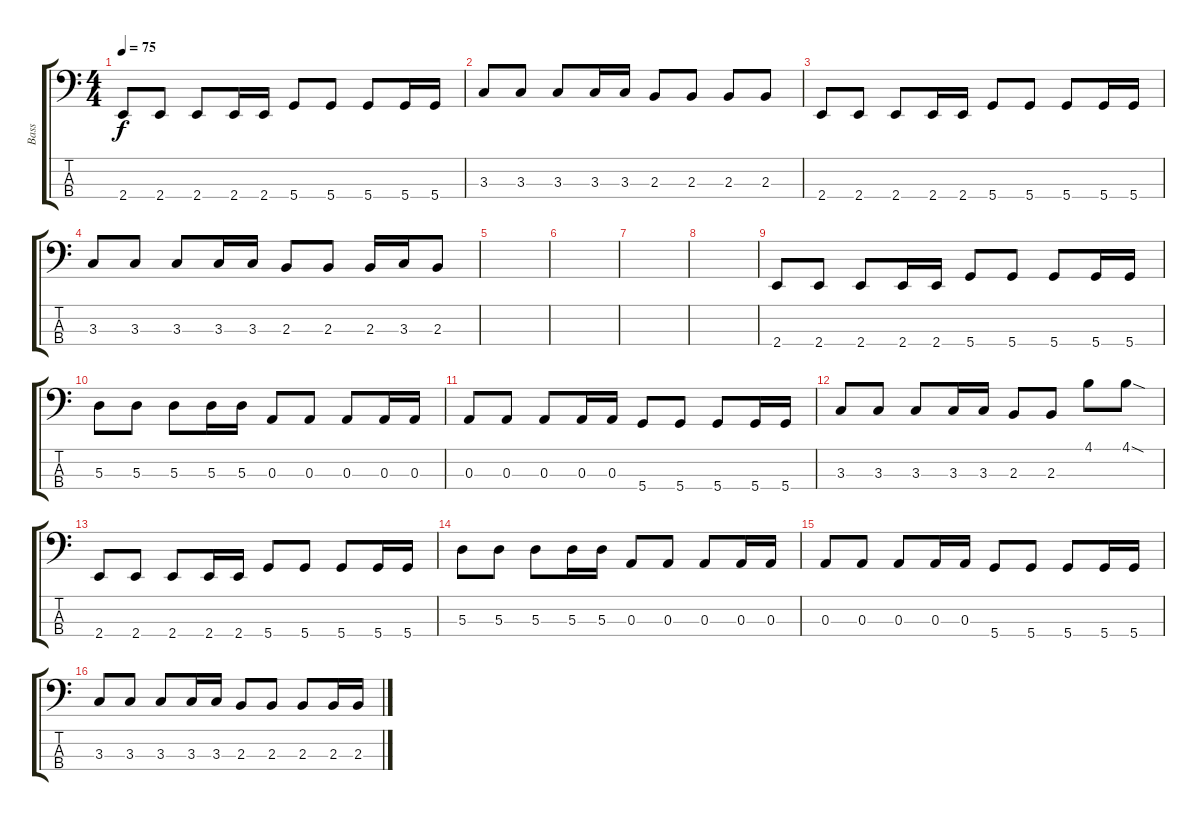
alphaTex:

\track ("Bass" "Bass") {instrument electricbasspick}
\staff {score tabs}
\tuning (G2 D2 A1 D1) {hide}
\ts (4 4)
\tempo 75
\clef f4
\ks c
2.4.8{dy f} 2.4.8 2.4.8 2.4.16 2.4.16 5.4.8 5.4.8 5.4.8 5.4.16 5.4.16 |
3.3.8 3.3.8 3.3.8 3.3.16 3.3.16 2.3.8 2.3.8 2.3.8 2.3.8 |
2.4.8 2.4.8 2.4.8 2.4.16 2.4.16 5.4.8 5.4.8 5.4.8 5.4.16 5.4.16 |
3.3.8 3.3.8 3.3.8 3.3.16 3.3.16 2.3.8 2.3.8 2.3.16 3.3.16 2.3.8 |
|
|
|
|
2.4.8 2.4.8 2.4.8 2.4.16 2.4.16 5.4.8 5.4.8 5.4.8 5.4.16 5.4.16 |
5.3.8 5.3.8 5.3.8 5.3.16 5.3.16 0.3.8 0.3.8 0.3.8 0.3.16 0.3.16 |
0.3.8 0.3.8 0.3.8 0.3.16 0.3.16 5.4.8 5.4.8 5.4.8 5.4.16 5.4.16 |
3.3.8 3.3.8 3.3.8 3.3.16 3.3.16 2.3.8 2.3.8 4.1.8 4.1{sod}.8 |
2.4.8 2.4.8 2.4.8 2.4.16 2.4.16 5.4.8 5.4.8 5.4.8 5.4.16 5.4.16 |
5.3.8 5.3.8 5.3.8 5.3.16 5.3.16 0.3.8 0.3.8 0.3.8 0.3.16 0.3.16 |
0.3.8 0.3.8 0.3.8 0.3.16 0.3.16 5.4.8 5.4.8 5.4.8 5.4.16 5.4.16 |
3.3.8 3.3.8 3.3.8 3.3.16 3.3.16 2.3.8 2.3.8 2.3.8 2.3.16 2.3.16
